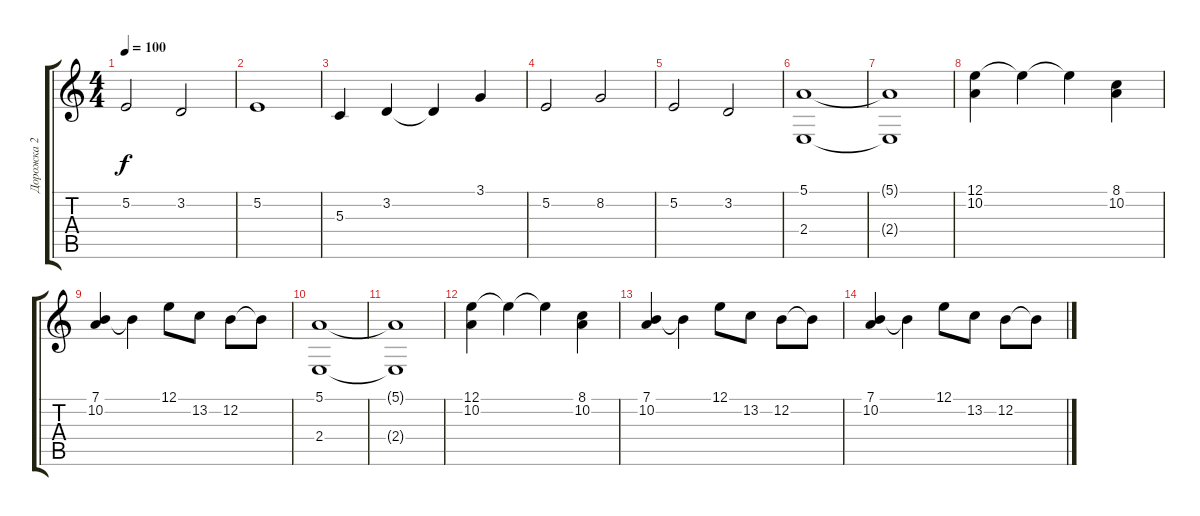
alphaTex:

\track ("Дорожка 2" "Дорожка 2") {instrument pad4choir}
\staff {score tabs}
\tuning (E4 B3 G3 D3 A2 E2) {hide}
\ts (4 4)
\tempo 100
\clef g2
\ks c
5.2.2{dy f} 3.2.2 |
5.2.1 |
5.3.4 3.2.4 3.2{t}.4 3.1.4 |
5.2.2 8.2.2 |
5.2.2 3.2.2 |
(5.1 2.4).1 |
(5.1{t} 2.4{t}).1 |
(12.1 10.2).4 12.1{t}.4 12.1{t}.4 (8.1 10.2).4 |
(7.1 10.2).4 7.1{t}.4 12.1.8 13.2.8 12.2.8 12.2{t}.8 |
(5.1 2.4).1 |
(5.1{t} 2.4{t}).1 |
(12.1 10.2).4{volume 9} 12.1{t}.4 12.1{t}.4 (8.1 10.2).4 |
(7.1 10.2).4{volume 6} 7.1{t}.4 12.1.8 13.2.8 12.2.8 12.2{t}.8 |
(7.1 10.2).4{volume 3} 7.1{t}.4 12.1.8{volume 3} 13.2.8 12.2.8 12.2{t}.8
